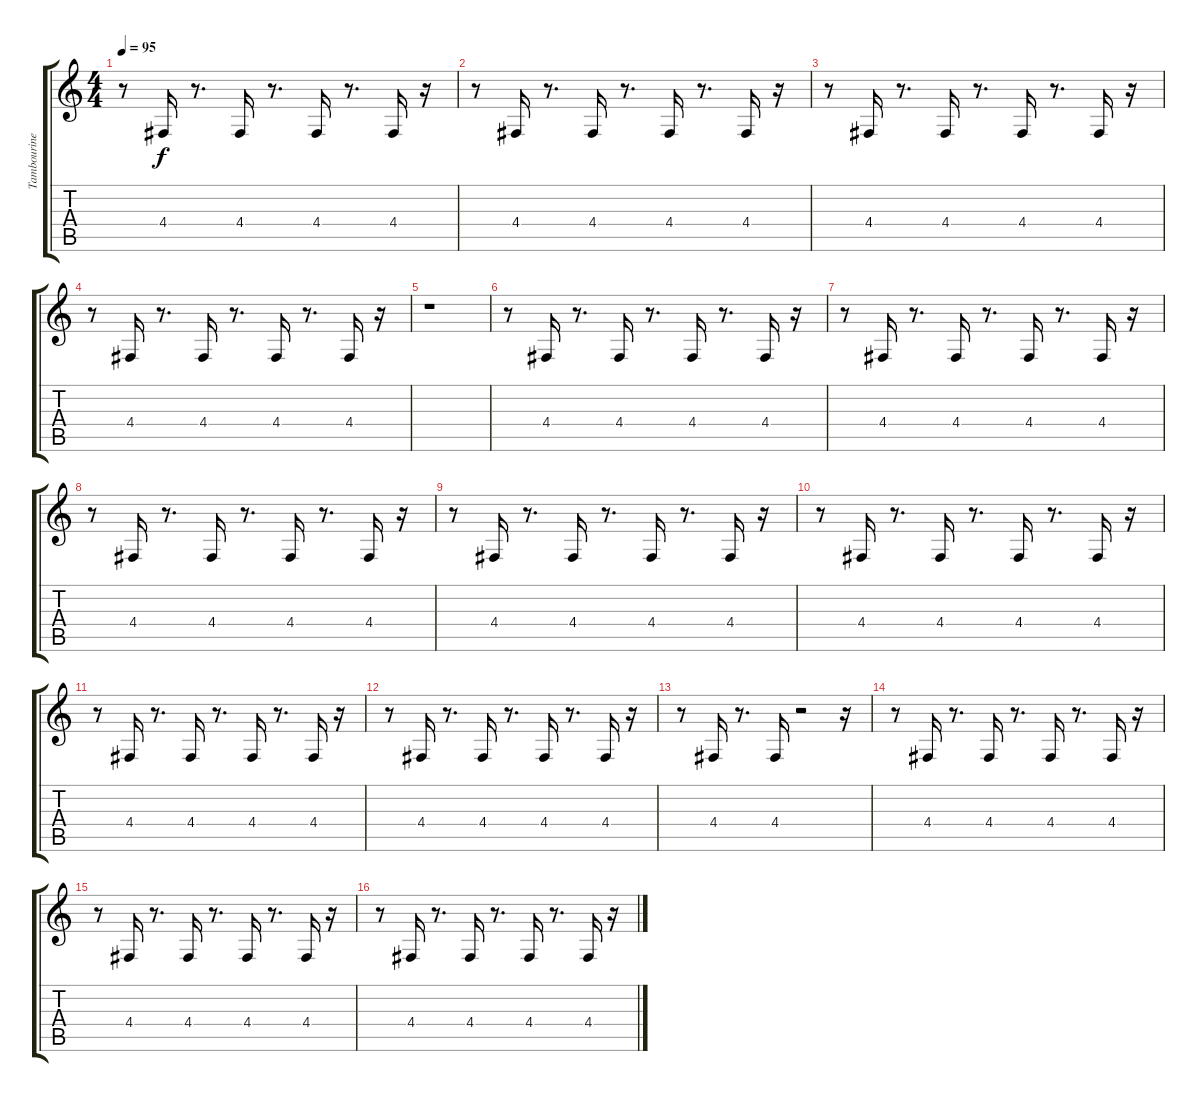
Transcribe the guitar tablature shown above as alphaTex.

\track ("Tambourine" "Tambourine") {instrument tinklebell}
\staff {score tabs}
\tuning (E4 B3 G3 D3 A2 E2) {hide}
\ts (4 4)
\tempo 95
\clef g2
\ks c
r.8{dy f} 4.4.16 r.8{d} 4.4.16 r.8{d} 4.4.16 r.8{d} 4.4.16 r.16 |
r.8 4.4.16 r.8{d} 4.4.16 r.8{d} 4.4.16 r.8{d} 4.4.16 r.16 |
r.8 4.4.16 r.8{d} 4.4.16 r.8{d} 4.4.16 r.8{d} 4.4.16 r.16 |
r.8 4.4.16 r.8{d} 4.4.16 r.8{d} 4.4.16 r.8{d} 4.4.16 r.16 |
r.1 |
r.8 4.4.16 r.8{d} 4.4.16 r.8{d} 4.4.16 r.8{d} 4.4.16 r.16 |
r.8 4.4.16 r.8{d} 4.4.16 r.8{d} 4.4.16 r.8{d} 4.4.16 r.16 |
r.8 4.4.16 r.8{d} 4.4.16 r.8{d} 4.4.16 r.8{d} 4.4.16 r.16 |
r.8 4.4.16 r.8{d} 4.4.16 r.8{d} 4.4.16 r.8{d} 4.4.16 r.16 |
r.8 4.4.16 r.8{d} 4.4.16 r.8{d} 4.4.16 r.8{d} 4.4.16 r.16 |
r.8 4.4.16 r.8{d} 4.4.16 r.8{d} 4.4.16 r.8{d} 4.4.16 r.16 |
r.8 4.4.16 r.8{d} 4.4.16 r.8{d} 4.4.16 r.8{d} 4.4.16 r.16 |
r.8 4.4.16 r.8{d} 4.4.16 r.2 r.16 |
r.8 4.4.16 r.8{d} 4.4.16 r.8{d} 4.4.16 r.8{d} 4.4.16 r.16 |
r.8 4.4.16 r.8{d} 4.4.16 r.8{d} 4.4.16 r.8{d} 4.4.16 r.16 |
r.8 4.4.16 r.8{d} 4.4.16 r.8{d} 4.4.16 r.8{d} 4.4.16 r.16
